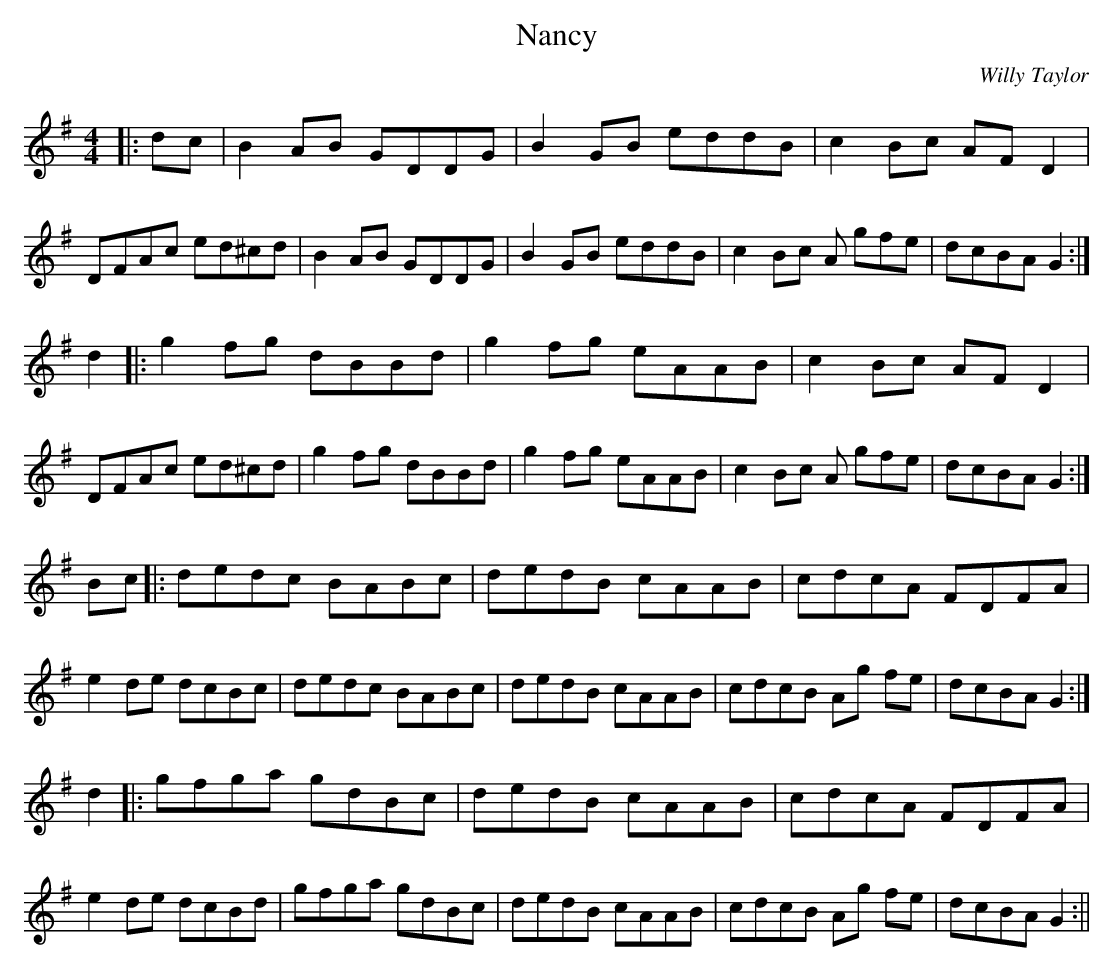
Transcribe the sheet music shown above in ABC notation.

X:1
T:Nancy
M:4/4
L:1/8
C:Willy Taylor
K:G
|:dc|B2AB GDDG|B2GB eddB|c2Bc AFD2|DFAc ed^cd|
B2AB GDDG|B2GB eddB|c2Bc A gfe|dcBAG2:|!
 * d2|:g2fg dBBd|g2fg eAAB|c2Bc AFD2|DFAc ed^cd|
g2fg dBBd|g2fg eAAB|c2Bc A gfe|dcBA G2:|!
 * Bc|:dedc BABc|dedB cAAB|cdcA FDFA|e2de dcBc|
dedc BABc|dedB cAAB|cdcB Ag fe|dcBAG2:|!
 * d2|:gfga gdBc|dedB cAAB|cdcA FDFA|e2de dcBd|
gfga gdBc|dedB cAAB|cdcB Ag fe|dcBAG2:||
